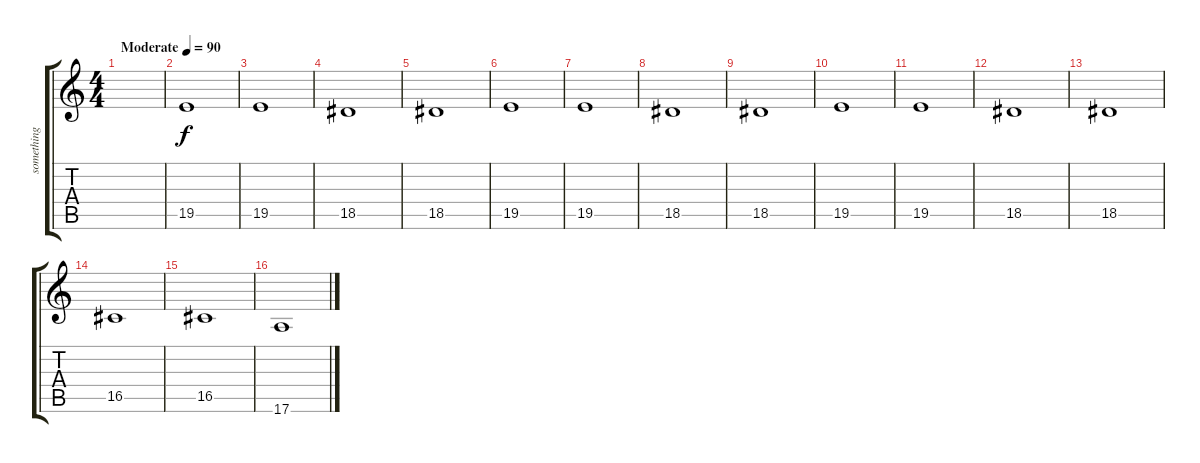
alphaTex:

\track ("something" "something") {instrument synthstrings2}
\staff {score tabs}
\tuning (E4 B3 G3 D3 A2 E2) {hide}
\ts (4 4)
\tempo (90 "Moderate")
\clef g2
\ks c
|
19.5.1 |
19.5.1 |
18.5.1 |
18.5.1 |
19.5.1 |
19.5.1 |
18.5.1 |
18.5.1 |
19.5.1 |
19.5.1 |
18.5.1 |
18.5.1 |
16.5.1 |
16.5.1 |
17.6.1
